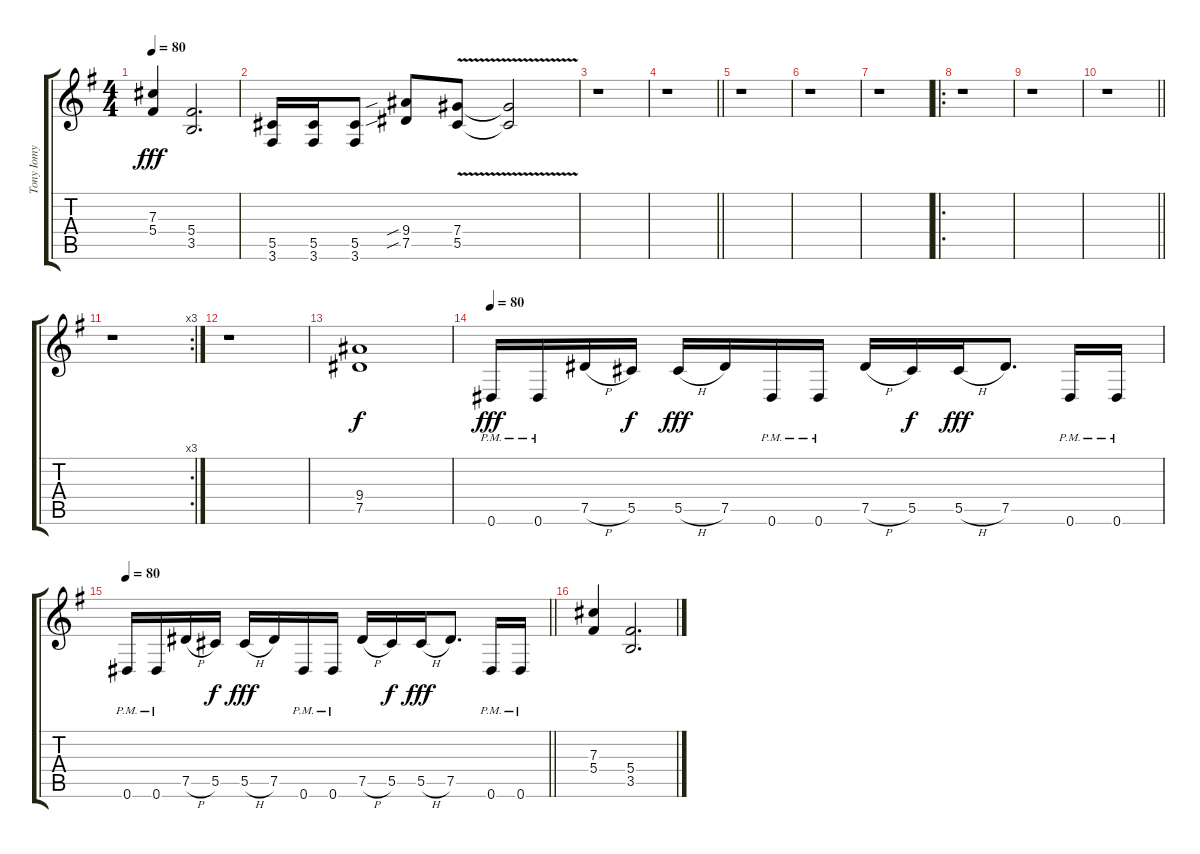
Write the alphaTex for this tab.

\track ("Tony Iomy" "Tony Iomy") {instrument distortionguitar}
\staff {score tabs}
\tuning (Eb4 Bb3 Gb3 Db3 Ab2 Eb2) {hide}
\ts (4 4)
\tempo 80
\clef g2
\ks g
(7.3 5.4).4{dy fff} (5.4 3.5).2{d} |
(5.5 3.6).16 (5.5 3.6).16 (5.5 3.6).8 (9.4{sib} 7.5{sib}).8 (7.4{v} 5.5{v}).8 (7.4{v t} 5.5{v t}).2 |
r.1 |
\barLineRight lightlight
r.1 |
r.1 |
r.1 |
r.1 |
\ro
r.1 |
r.1 |
\barLineRight lightlight
r.1 |
\rc 3
r.1 |
r.1 |
(9.4 7.5).1{dy f} |
\tempo 80
0.6{pm}.16{dy fff} 0.6{pm}.16 7.5{h}.16 5.5.16{dy f} 5.5{h}.16{dy fff} 7.5.16 0.6{pm}.16 0.6{pm}.16 7.5{h}.16 5.5.16{dy f} 5.5{h}.16{dy fff} 7.5.8{d} 0.6{pm}.16 0.6{pm}.16 |
\tempo 80
\barLineRight lightlight
0.6{pm}.16 0.6{pm}.16 7.5{h}.16 5.5.16{dy f} 5.5{h}.16{dy fff} 7.5.16 0.6{pm}.16 0.6{pm}.16 7.5{h}.16 5.5.16{dy f} 5.5{h}.16{dy fff} 7.5.8{d} 0.6{pm}.16 0.6{pm}.16 |
(7.3 5.4).4 (5.4 3.5).2{d}
